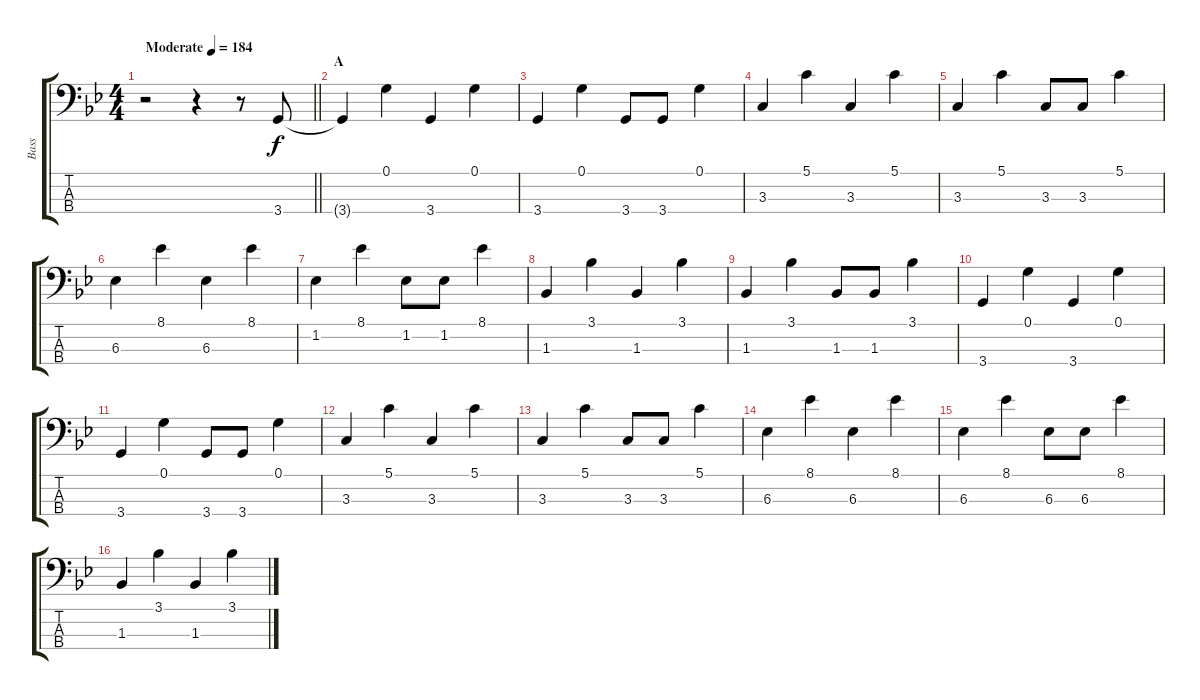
\track ("Bass" "Bass") {instrument electricbassfinger}
\staff {score tabs}
\tuning (G2 D2 A1 E1) {hide}
\ts (4 4)
\tempo (184 "Moderate")
\clef f4
\barLineRight lightlight
\ks bb
r.2{dy f instrument electricbassfinger} r.4 r.8 3.4.8 |
\section ("" "A")
3.4{t}.4 0.1.4 3.4.4 0.1.4 |
3.4.4 0.1.4 3.4.8 3.4.8 0.1.4 |
3.3.4 5.1.4 3.3.4 5.1.4 |
3.3.4 5.1.4 3.3.8 3.3.8 5.1.4 |
6.3.4 8.1.4 6.3.4 8.1.4 |
1.2.4 8.1.4 1.2.8 1.2.8 8.1.4 |
1.3.4 3.1.4 1.3.4 3.1.4 |
1.3.4 3.1.4 1.3.8 1.3.8 3.1.4 |
3.4.4 0.1.4 3.4.4 0.1.4 |
3.4.4 0.1.4 3.4.8 3.4.8 0.1.4 |
3.3.4 5.1.4 3.3.4 5.1.4 |
3.3.4 5.1.4 3.3.8 3.3.8 5.1.4 |
6.3.4 8.1.4 6.3.4 8.1.4 |
6.3.4 8.1.4 6.3.8 6.3.8 8.1.4 |
1.3.4 3.1.4 1.3.4 3.1.4
